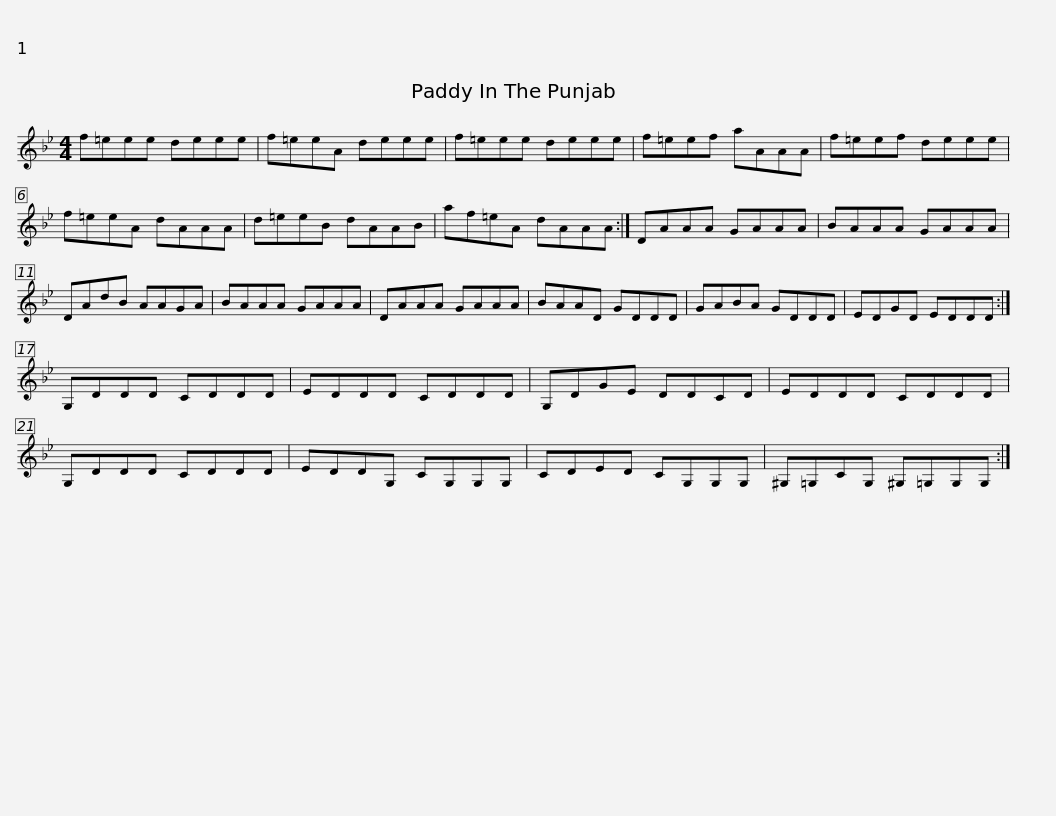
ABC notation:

X:1
L:1/8
M:4/4
I:linebreak $
K:Gmin
V:1 treble
V:1
 f=eee deee | f=eeA deee | f=eee deee | f=eef aAAA | f=eef deee |$ %5
 f=eeA dAAA | d=eeB dAAB | af=eA dAAA :| DAAA GAAA | BAAA GAAA |$ %10
 DAdB AAGA | BAAA GAAA | DAAA GAAA | BAAD GDDD | GABA GDDD |$ %15
 EDGD EDDD :| G,DDD CDDD | EDDD CDDD | G,DGE DDCD | EDDD CDDD |$ %20
 G,DDD CDDD | EDDG, CG,G,G, | CDED CG,G,G, | ^G,=G,CG, ^G,=G,G,G, :| %24
